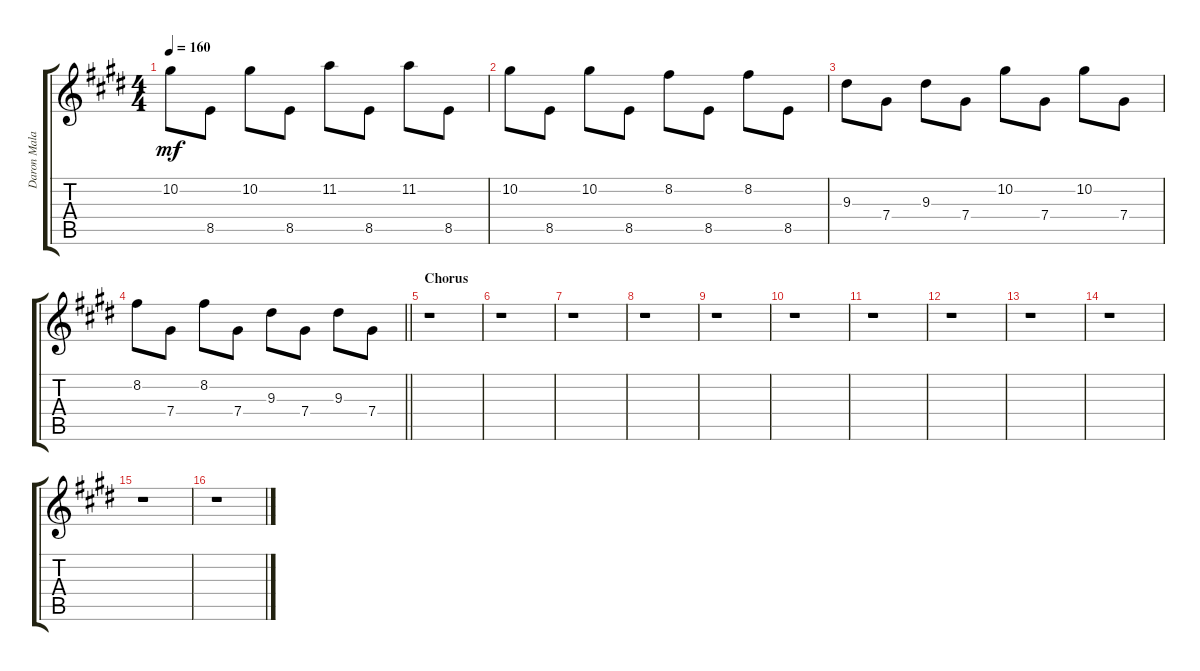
\track ("Daron Malakian [Rhythm Guitar]" "Daron Mala") {instrument electricguitarjazz}
\staff {score tabs}
\tuning (Eb4 Bb3 Gb3 Db3 Ab2 Db2) {hide}
\ts (4 4)
\tempo 160
\clef g2
\ks c#minor
10.2.8{dy mf} 8.5.8 10.2.8 8.5.8 11.2.8 8.5.8 11.2.8 8.5.8 |
10.2.8 8.5.8 10.2.8 8.5.8 8.2.8 8.5.8 8.2.8 8.5.8 |
9.3.8 7.4.8 9.3.8 7.4.8 10.2.8 7.4.8 10.2.8 7.4.8 |
\barLineRight lightlight
8.2.8 7.4.8 8.2.8 7.4.8 9.3.8 7.4.8 9.3.8 7.4.8 |
\section ("" "Chorus")
r.1 |
r.1 |
r.1 |
r.1 |
r.1 |
r.1 |
r.1 |
r.1 |
r.1 |
r.1 |
r.1 |
r.1
